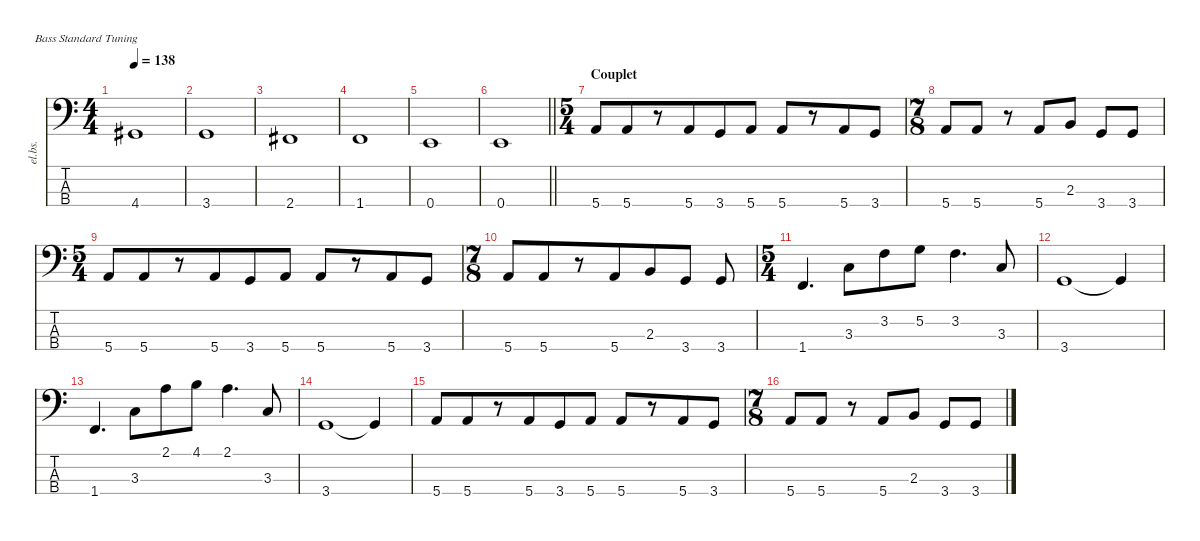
\defaultSystemsLayout 4
\hideDynamics
\bracketExtendMode nobrackets
\track ("Basse" "el.bs.") {instrument electricbassfinger}
\staff {score tabs}
\tuning (G2 D2 A1 E1)
\ts (4 4)
\tempo 138
\clef f4
\ks aminor
4.4{acc #}.1{dy f} |
3.4.1 |
2.4{acc #}.1 |
1.4.1 |
0.4.1 |
\barLineRight lightlight
0.4.1 |
\ts (5 4)
\beaming (8 6 4)
\section ("" "Couplet")
5.4.8 5.4.8 r.8 5.4.8 3.4.8 5.4.8 5.4.8 r.8 5.4.8 3.4.8 |
\ts (7 8)
\beaming (8 3 2 2)
5.4.8 5.4.8 r.8 5.4.8 2.3.8 3.4.8 3.4.8 |
\ts (5 4)
\beaming (8 6 4)
5.4.8 5.4.8 r.8 5.4.8 3.4.8 5.4.8 5.4.8 r.8 5.4.8 3.4.8 |
\ts (7 8)
\beaming (8 6 4)
5.4.8 5.4.8 r.8 5.4.8 2.3.8 3.4.8 3.4.8 |
\ts (5 4)
\beaming (8 6 4)
1.4.4{d} 3.3.8 3.2.8 5.2.8 3.2.4{d} 3.3.8 |
3.4.1 3.4{t}.4 |
1.4.4{d} 3.3.8 2.1.8 4.1.8 2.1.4{d} 3.3.8 |
3.4.1 3.4{t}.4 |
5.4.8 5.4.8 r.8 5.4.8 3.4.8 5.4.8 5.4.8 r.8 5.4.8 3.4.8 |
\ts (7 8)
\beaming (8 3 2 2)
5.4.8 5.4.8 r.8 5.4.8 2.3.8 3.4.8 3.4.8
